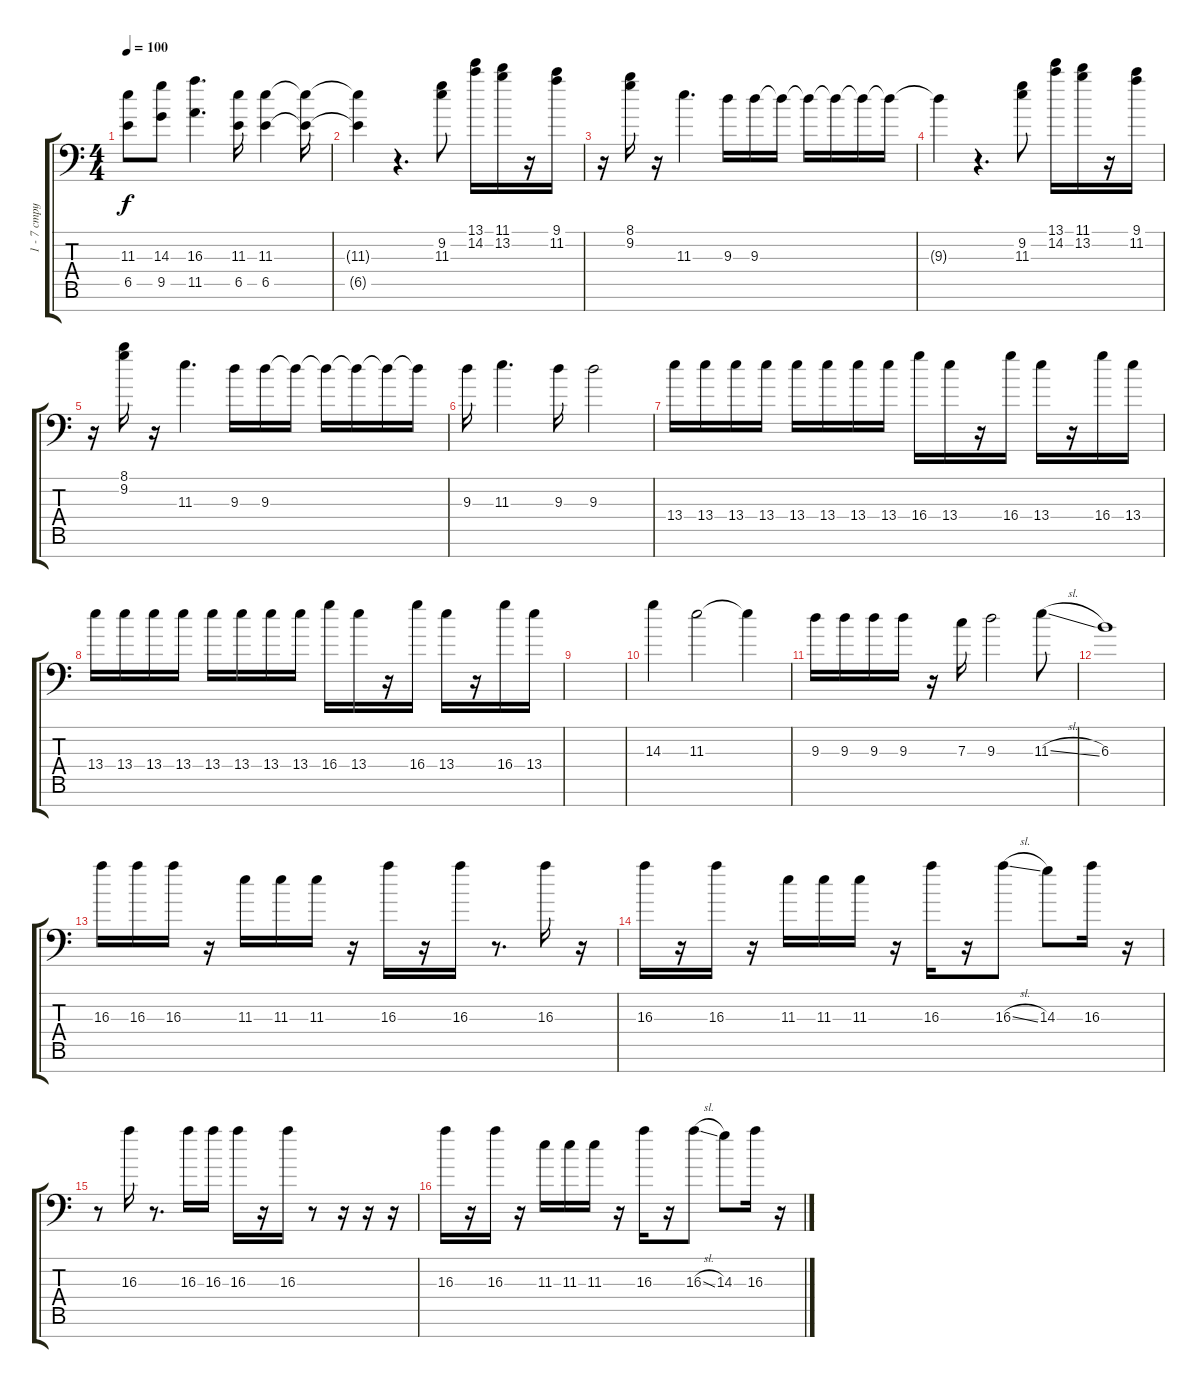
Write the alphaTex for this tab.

\track ("1 - 7 струны" "1 - 7 стру") {instrument distortionguitar}
\staff {score tabs}
\tuning (Eb4 Bb3 F3 Eb3 Bb2 F2 Bb1) {hide}
\ts (4 4)
\tempo 100
\clef f4
\ks c
(11.3 6.5).8{dy f} (14.3 9.5).8 (16.3 11.5).4{d} (11.3 6.5).16 (11.3 6.5).4 (11.3{t} 6.5{t}).16 |
(11.3{t} 6.5{t}).4 r.4{d} (9.2 11.3).8 (13.1 14.2).16 (11.1 13.2).16 r.16 (9.1 11.2).16 |
r.16 (8.1 9.2).16 r.16 11.3.4{d} 9.3.16 9.3.16 9.3{t}.16 9.3{t}.16 9.3{t}.16 9.3{t}.16 9.3{t}.16 |
9.3{t}.4 r.4{d} (9.2 11.3).8 (13.1 14.2).16 (11.1 13.2).16 r.16 (9.1 11.2).16 |
r.16 (8.1 9.2).16 r.16 11.3.4{d} 9.3.16 9.3.16 9.3{t}.16 9.3{t}.16 9.3{t}.16 9.3{t}.16 9.3{t}.16 |
9.3.16 11.3.4{d} 9.3.16 9.3.2 |
13.4.16 13.4.16 13.4.16 13.4.16 13.4.16 13.4.16 13.4.16 13.4.16 16.4.16 13.4.16 r.16 16.4.16 13.4.16 r.16 16.4.16 13.4.16 |
13.4.16 13.4.16 13.4.16 13.4.16 13.4.16 13.4.16 13.4.16 13.4.16 16.4.16 13.4.16 r.16 16.4.16 13.4.16 r.16 16.4.16 13.4.16 |
|
14.3.4 11.3.2 11.3{t}.4 |
9.3.16 9.3.16 9.3.16 9.3.16 r.16 7.3.16 9.3.2 11.3{sl}.8 |
6.3.1 |
16.3.16 16.3.16 16.3.16 r.16 11.3.16 11.3.16 11.3.16 r.16 16.3.16 r.16 16.3.16 r.8{d} 16.3.16 r.16 |
16.3.16 r.16 16.3.16 r.16 11.3.16 11.3.16 11.3.16 r.16 16.3.16 r.16 16.3{sl}.8 14.3.8 16.3.16 r.16 |
r.8 16.3.16 r.8{d} 16.3.16 16.3.16 16.3.16 r.16 16.3.16 r.8 r.16 r.16 r.16 |
16.3.16 r.16 16.3.16 r.16 11.3.16 11.3.16 11.3.16 r.16 16.3.16 r.16 16.3{sl}.8 14.3.8 16.3.16 r.16
